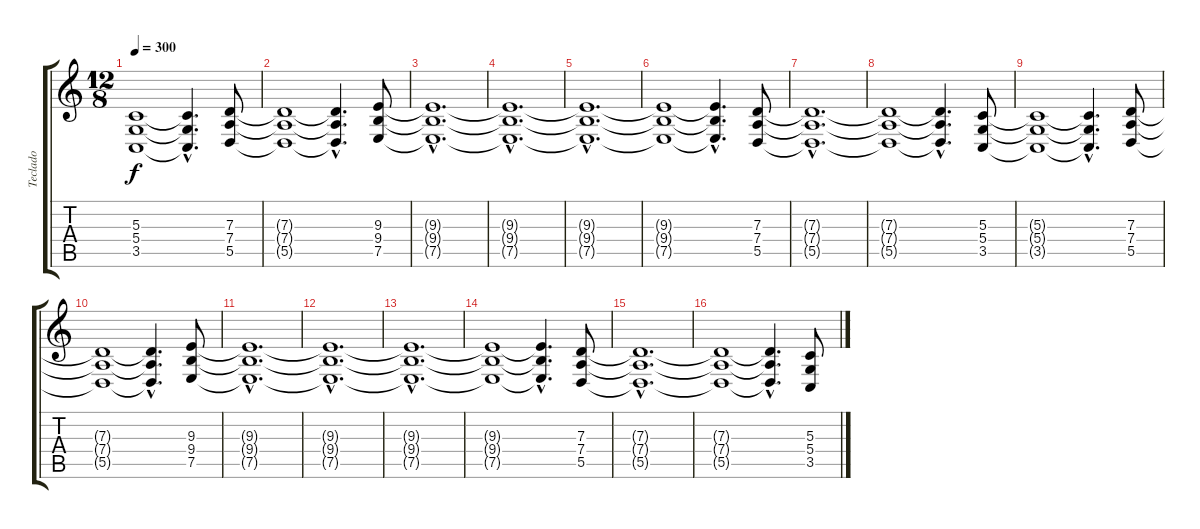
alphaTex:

\track ("Teclado " "Teclado ") {instrument choiraahs}
\staff {score tabs}
\tuning (E4 B3 G3 D3 A2 E2) {hide}
\ts (12 8)
\tempo 300
\clef g2
\ks c
(5.3{t} 5.4{t} 3.5{t}).1{dy f} (5.3{hac t} 5.4{hac t} 3.5{hac t}).4{d} (7.3 7.4 5.5).8 |
(7.3{t} 7.4{t} 5.5{t}).1 (7.3{hac t} 7.4{hac t} 5.5{hac t}).4{d} (9.3 9.4 7.5).8 |
(9.3{hac t} 9.4{hac t} 7.5{hac t}).1{d} |
(9.3{hac t} 9.4{hac t} 7.5{hac t}).1{d} |
(9.3{hac t} 9.4{hac t} 7.5{hac t}).1{d} |
(9.3{t} 9.4{t} 7.5{t}).1 (9.3{hac t} 9.4{hac t} 7.5{hac t}).4{d} (7.3 7.4 5.5).8 |
(7.3{hac t} 7.4{hac t} 5.5{hac t}).1{d} |
(7.3{t} 7.4{t} 5.5{t}).1 (7.3{hac t} 7.4{hac t} 5.5{hac t}).4{d} (5.3 5.4 3.5).8 |
(5.3{t} 5.4{t} 3.5{t}).1 (5.3{hac t} 5.4{hac t} 3.5{hac t}).4{d} (7.3 7.4 5.5).8 |
(7.3{t} 7.4{t} 5.5{t}).1 (7.3{hac t} 7.4{hac t} 5.5{hac t}).4{d} (9.3 9.4 7.5).8 |
(9.3{hac t} 9.4{hac t} 7.5{hac t}).1{d} |
(9.3{hac t} 9.4{hac t} 7.5{hac t}).1{d} |
(9.3{hac t} 9.4{hac t} 7.5{hac t}).1{d} |
(9.3{t} 9.4{t} 7.5{t}).1 (9.3{hac t} 9.4{hac t} 7.5{hac t}).4{d} (7.3 7.4 5.5).8 |
(7.3{hac t} 7.4{hac t} 5.5{hac t}).1{d} |
(7.3{t} 7.4{t} 5.5{t}).1 (7.3{hac t} 7.4{hac t} 5.5{hac t}).4{d} (5.3 5.4 3.5).8
